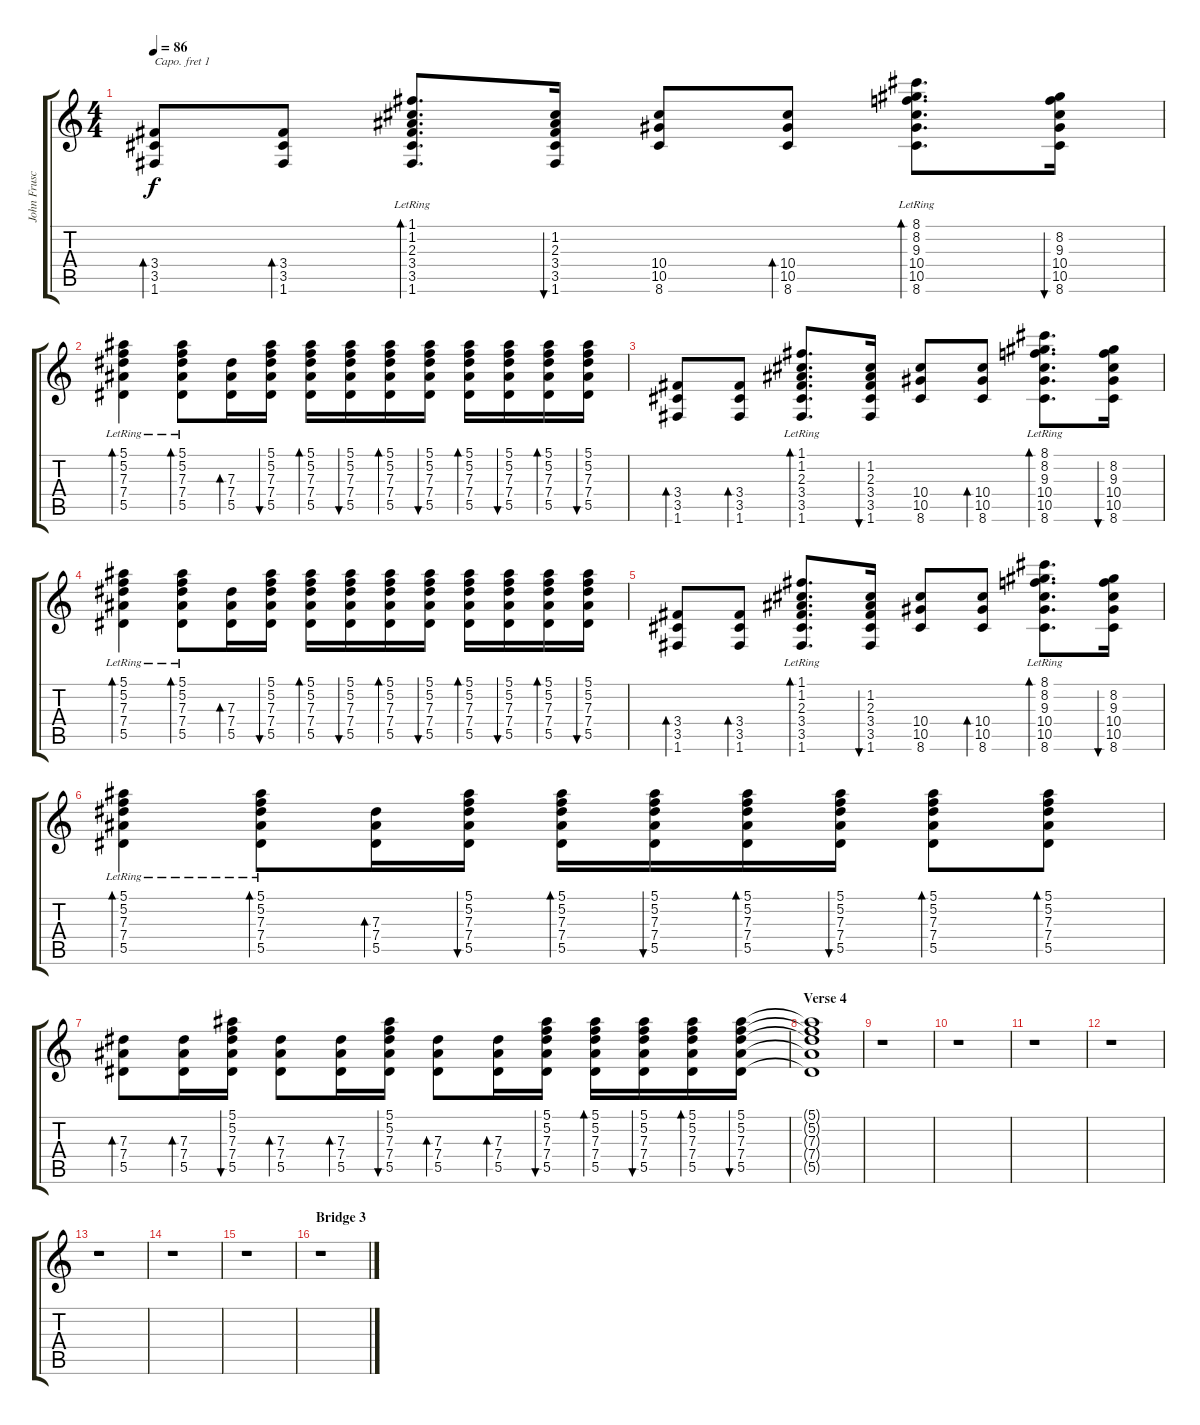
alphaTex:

\track ("John Frusciante (Guitar 2)" "John Frusc") {instrument acousticguitarsteel}
\staff {score tabs}
\capo 1
\tuning (E4 B3 G3 D3 A2 E2) {hide}
\ts (4 4)
\tempo 86
\clef g2
\ks c
(3.4 3.5 1.6).8{bd 30 dy f} (3.4 3.5 1.6).8{bd 30} (1.1{lr} 1.2 2.3 3.4 3.5 1.6).8{d bd 30} (1.2 2.3 3.4 3.5 1.6).16{bu 30} (10.4 10.5 8.6).8 (10.4 10.5 8.6).8{bd 30} (8.1{lr} 8.2 9.3 10.4 10.5 8.6).8{d bd 30} (8.2 9.3 10.4 10.5 8.6).16{bu 30} |
(5.1{lr} 5.2{lr} 7.3 7.4 5.5).4{bd 30} (5.1{lr} 5.2{lr} 7.3 7.4 5.5).8{bd 30} (7.3 7.4 5.5).16{bd 30} (5.1 5.2 7.3 7.4 5.5).16{bu 30} (5.1 5.2 7.3 7.4 5.5).16{bd 30} (5.1 5.2 7.3 7.4 5.5).16{bu 30} (5.1 5.2 7.3 7.4 5.5).16{bd 30} (5.1 5.2 7.3 7.4 5.5).16{bu 30} (5.1 5.2 7.3 7.4 5.5).16{bd 30} (5.1 5.2 7.3 7.4 5.5).16{bu 30} (5.1 5.2 7.3 7.4 5.5).16{bd 30} (5.1 5.2 7.3 7.4 5.5).16{bu 30} |
(3.4 3.5 1.6).8{bd 30} (3.4 3.5 1.6).8{bd 30} (1.1{lr} 1.2 2.3 3.4 3.5 1.6).8{d bd 30} (1.2 2.3 3.4 3.5 1.6).16{bu 30} (10.4 10.5 8.6).8 (10.4 10.5 8.6).8{bd 30} (8.1{lr} 8.2 9.3 10.4 10.5 8.6).8{d bd 30} (8.2 9.3 10.4 10.5 8.6).16{bu 30} |
(5.1{lr} 5.2{lr} 7.3 7.4 5.5).4{bd 30} (5.1{lr} 5.2{lr} 7.3 7.4 5.5).8{bd 30} (7.3 7.4 5.5).16{bd 30} (5.1 5.2 7.3 7.4 5.5).16{bu 30} (5.1 5.2 7.3 7.4 5.5).16{bd 30} (5.1 5.2 7.3 7.4 5.5).16{bu 30} (5.1 5.2 7.3 7.4 5.5).16{bd 30} (5.1 5.2 7.3 7.4 5.5).16{bu 30} (5.1 5.2 7.3 7.4 5.5).16{bd 30} (5.1 5.2 7.3 7.4 5.5).16{bu 30} (5.1 5.2 7.3 7.4 5.5).16{bd 30} (5.1 5.2 7.3 7.4 5.5).16{bu 30} |
(3.4 3.5 1.6).8{bd 30} (3.4 3.5 1.6).8{bd 30} (1.1{lr} 1.2 2.3 3.4 3.5 1.6).8{d bd 30} (1.2 2.3 3.4 3.5 1.6).16{bu 30} (10.4 10.5 8.6).8 (10.4 10.5 8.6).8{bd 30} (8.1{lr} 8.2 9.3 10.4 10.5 8.6).8{d bd 30} (8.2 9.3 10.4 10.5 8.6).16{bu 30} |
(5.1{lr} 5.2{lr} 7.3 7.4 5.5).4{bd 30} (5.1{lr} 5.2{lr} 7.3 7.4 5.5).8{bd 30} (7.3 7.4 5.5).16{bd 30} (5.1 5.2 7.3 7.4 5.5).16{bu 30} (5.1 5.2 7.3 7.4 5.5).16{bd 30} (5.1 5.2 7.3 7.4 5.5).16{bu 30} (5.1 5.2 7.3 7.4 5.5).16{bd 30} (5.1 5.2 7.3 7.4 5.5).16{bu 30} (5.1 5.2 7.3 7.4 5.5).8{bd 30} (5.1 5.2 7.3 7.4 5.5).8{bd 30} |
(7.3 7.4 5.5).8{bd 30} (7.3 7.4 5.5).16{bd 30} (5.1 5.2 7.3 7.4 5.5).16{bu 30} (7.3 7.4 5.5).8{bd 30} (7.3 7.4 5.5).16{bd 30} (5.1 5.2 7.3 7.4 5.5).16{bu 30} (7.3 7.4 5.5).8{bd 30} (7.3 7.4 5.5).16{bd 30} (5.1 5.2 7.3 7.4 5.5).16{bu 30} (5.1 5.2 7.3 7.4 5.5).16{bd 30} (5.1 5.2 7.3 7.4 5.5).16{bu 30} (5.1 5.2 7.3 7.4 5.5).16{bd 30} (5.1 5.2 7.3 7.4 5.5).16{bu 30} |
\section ("" "Verse 4")
(5.1{t} 5.2{t} 7.3{t} 7.4{t} 5.5{t}).1 |
r.1 |
r.1 |
r.1 |
r.1 |
r.1 |
r.1 |
r.1 |
\section ("" "Bridge 3")
r.1
